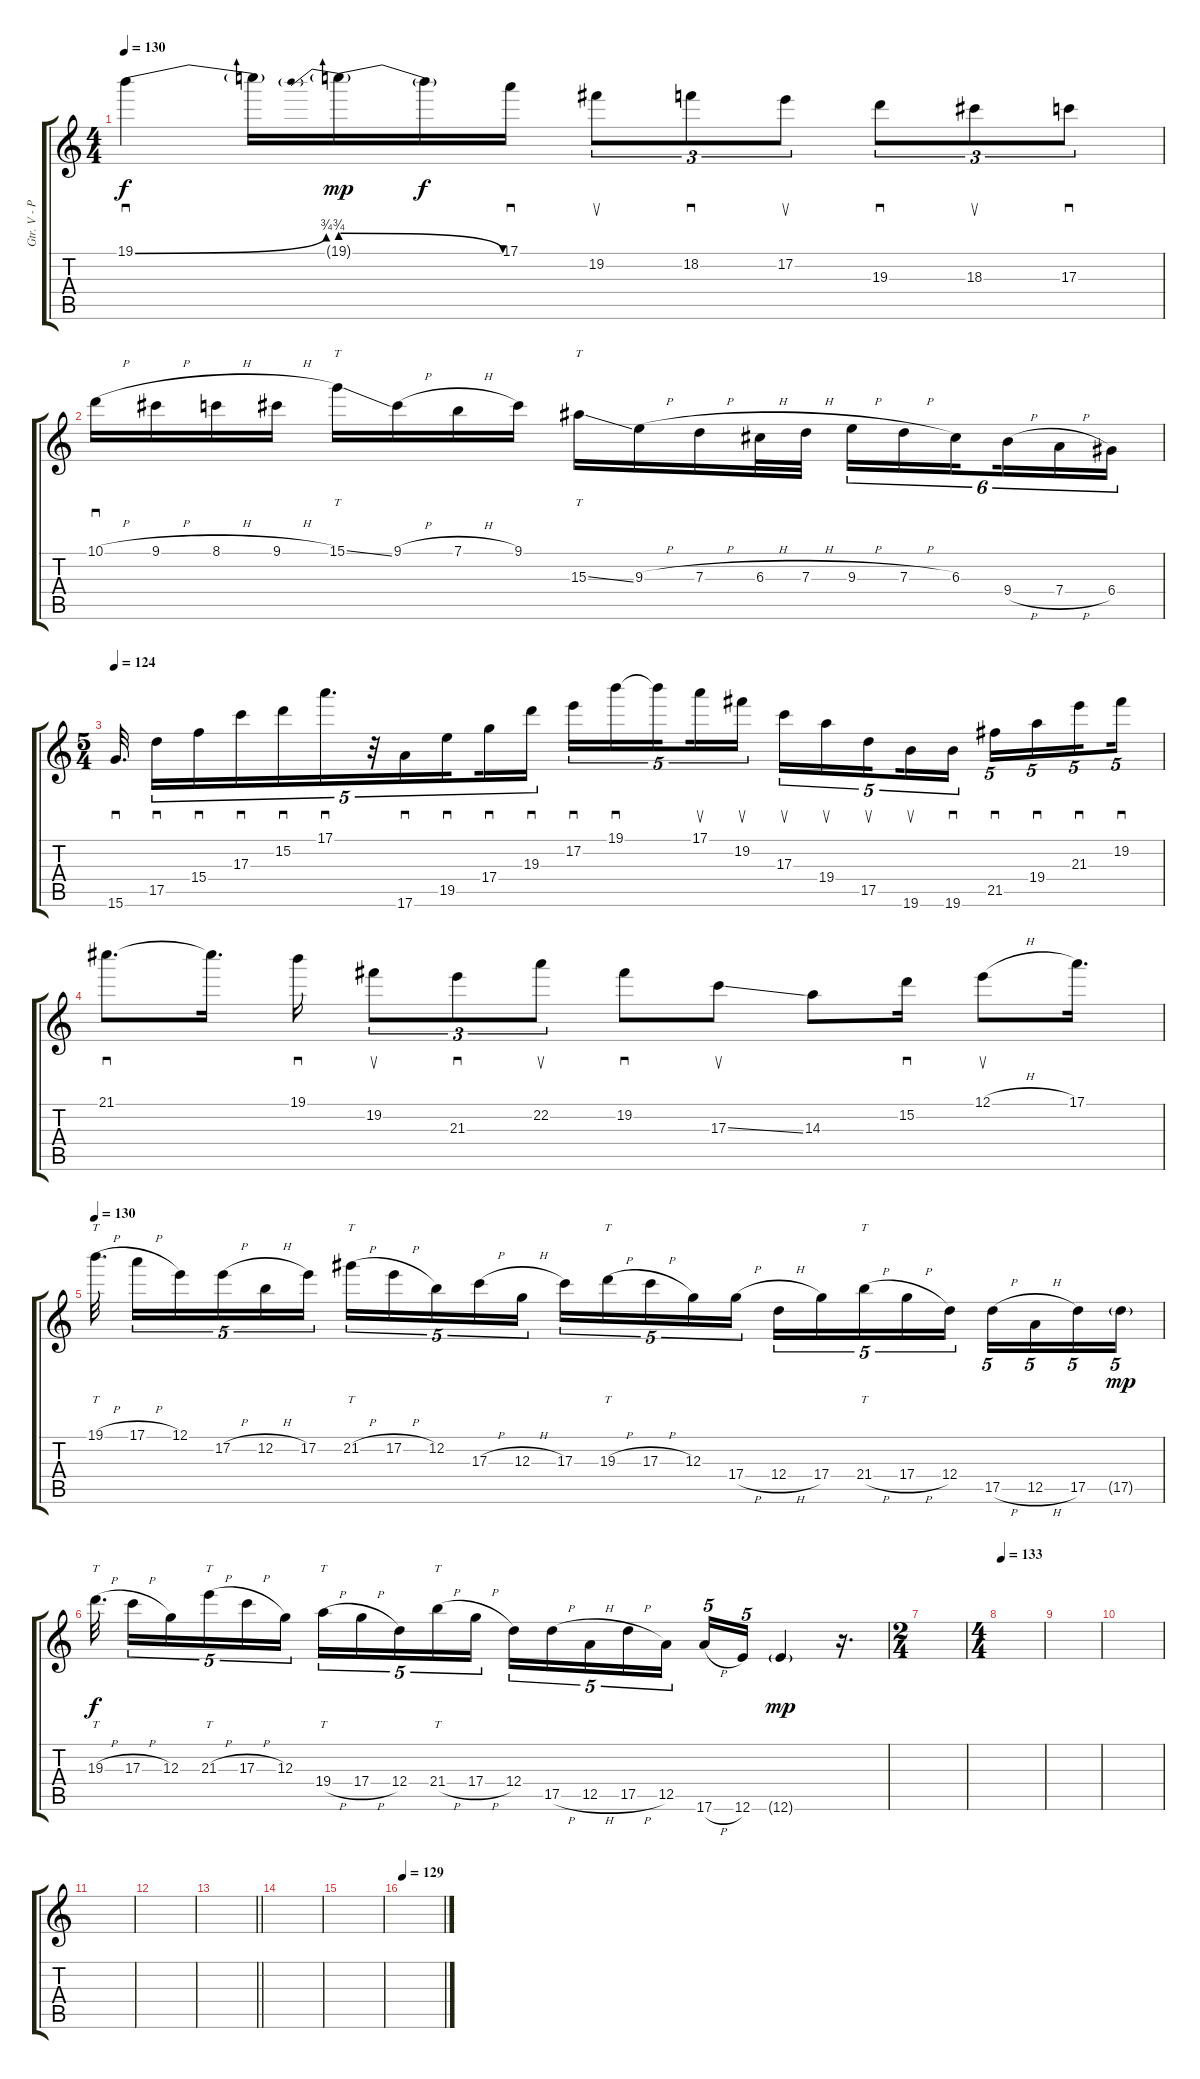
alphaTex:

\track ("Gtr. V - Paul Masvidal (Lead)" "Gtr. V - P") {instrument distortionguitar}
\staff {score tabs}
\tuning (E4 B3 G3 D3 A2 E2) {hide}
\ts (4 4)
\tempo 130
\clef g2
\ks c
19.1{be (bend 0 0 60 3)}.4{sd dy f} 19.1{t}.16 19.1{be (prebendrelease 0 3 60 0) g}.16{dy mp} 19.1{t}.16{dy f} 17.1.16{sd} 19.2.8{su tu (3 2)} 18.2.8{sd tu (3 2)} 17.2.8{su tu (3 2)} 19.3.8{sd tu (3 2)} 18.3.8{su tu (3 2)} 17.3.8{sd tu (3 2)} |
10.1{h}.16{sd} 9.1{h}.16 8.1{h}.16 9.1{h}.16 15.1{ss}.16{tt} 9.1{h}.16 7.1{h}.16 9.1.16 15.3{ss}.16{tt} 9.3{h}.16 7.3{h}.16 6.3{h}.32 7.3{h}.32 9.3{h}.16{tu (6 4)} 7.3{h}.16{tu (6 4)} 6.3.16{tu (6 4) beam splitsecondary} 9.4{h}.16{tu (6 4)} 7.4{h}.16{tu (6 4)} 6.4.16{tu (6 4)} |
\ts (5 4)
\tempo 124
15.6.32{d sd beam splitsecondary} 17.5.16{sd tu (5 4)} 15.4.16{sd tu (5 4)} 17.3.16{sd tu (5 4)} 15.2.16{sd tu (5 4)} 17.1.16{d sd tu (5 4)} r.32{tu (5 4)} 17.6.16{sd tu (5 4)} 19.5.16{sd tu (5 4) beam splitsecondary} 17.4.16{sd tu (5 4)} 19.3.16{sd tu (5 4)} 17.2.16{sd tu (5 4)} 19.1.16{sd tu (5 4)} 19.1{t}.16{tu (5 4) beam splitsecondary} 17.1.16{su tu (5 4)} 19.2.16{su tu (5 4)} 17.3.16{su tu (5 4)} 19.4.16{su tu (5 4)} 17.5.16{su tu (5 4) beam splitsecondary} 19.6.16{su tu (5 4)} 19.6.16{sd tu (5 4)} 21.5.16{sd tu (5 4)} 19.4.16{sd tu (5 4)} 21.3.16{sd tu (5 4) beam splitsecondary} 19.2.16{sd tu (5 4)} |
21.1.8{d sd} 21.1{t}.16{d} 19.1.16{sd} 19.2.8{su tu (3 2)} 21.3.8{sd tu (3 2)} 22.2.8{su tu (3 2)} 19.2.8{sd} 17.3{ss}.8{su} 14.3.8 15.2.16{sd} 12.1{h}.8{su} 17.1.16{d} |
\tempo 130
19.1{h}.32{tt d beam splitsecondary} 17.1{h}.16{tu (5 4)} 12.1.16{tu (5 4)} 17.2{h}.16{tu (5 4)} 12.2{h}.16{tu (5 4)} 17.2.16{tu (5 4)} 21.2{h}.16{tt tu (5 4)} 17.2{h}.16{tu (5 4)} 12.2.16{tu (5 4)} 17.3{h}.16{tu (5 4)} 12.3{h}.16{tu (5 4)} 17.3.16{tu (5 4)} 19.3{h}.16{tt tu (5 4)} 17.3{h}.16{tu (5 4)} 12.3.16{tu (5 4)} 17.4{h}.16{tu (5 4)} 12.4{h}.16{tu (5 4)} 17.4.16{tu (5 4)} 21.4{h}.16{tt tu (5 4)} 17.4{h}.16{tu (5 4)} 12.4.16{tu (5 4)} 17.5{h}.16{tu (5 4)} 12.5{h}.16{tu (5 4)} 17.5.16{tu (5 4)} 17.5{g}.16{tu (5 4) dy mp} |
19.3{h}.32{tt d dy f beam splitsecondary} 17.3{h}.16{tu (5 4)} 12.3.16{tu (5 4)} 21.3{h}.16{tt tu (5 4)} 17.3{h}.16{tu (5 4)} 12.3.16{tu (5 4)} 19.4{h}.16{tt tu (5 4)} 17.4{h}.16{tu (5 4)} 12.4.16{tu (5 4)} 21.4{h}.16{tt tu (5 4)} 17.4{h}.16{tu (5 4)} 12.4.16{tu (5 4)} 17.5{h}.16{tu (5 4)} 12.5{h}.16{tu (5 4)} 17.5{h}.16{tu (5 4)} 12.5.16{tu (5 4)} 17.6{h}.16{tu (5 4)} 12.6.16{tu (5 4)} 12.6{g}.4{dy mp} r.16{d} |
\ts (2 4)
|
\ts (4 4)
\tempo 133
|
|
|
|
|
\barLineRight lightlight
|
|
|
\tempo 129
